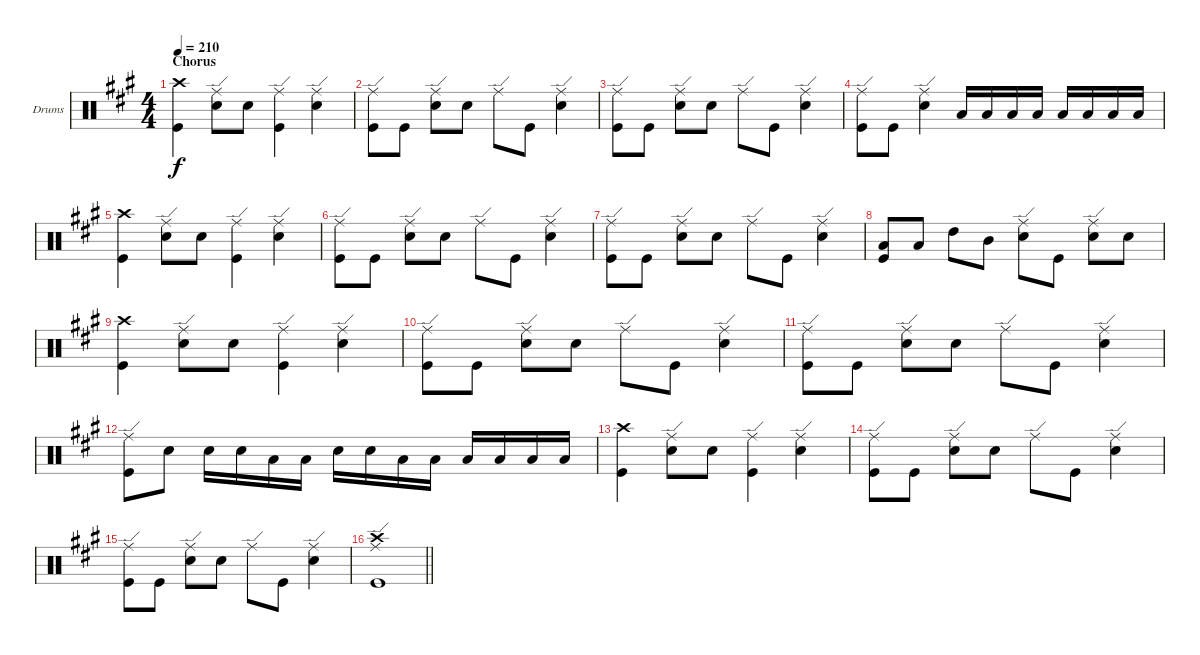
\defaultSystemsLayout 4
\bracketExtendMode groupsimilarinstruments
\firstSystemTrackNameOrientation horizontal
\otherSystemsTrackNameOrientation horizontal
\track ("Drums" "Drums") {instrument percussion}
\staff {score}
\articulation defaults
\ts (4 4)
\section ("" "Chorus")
\tempo 210
\clef neutral
\ks a
("Kick (hit)" "Crash high (hit)").4{dy f} ("Ride (edge)" "Snare (hit) 2").8 "Snare (hit) 2".8 ("Kick (hit)" "Ride (edge)").4 ("Ride (edge)" "Snare (hit) 2").4 |
("Kick (hit)" "Ride (edge)").8 "Kick (hit)".8 ("Snare (hit) 2" "Ride (edge)").8 "Snare (hit) 2".8 "Ride (edge)".8 "Kick (hit)".8 ("Snare (hit) 2" "Ride (edge)").4 |
("Kick (hit)" "Ride (edge)").8 "Kick (hit)".8 ("Ride (edge)" "Snare (hit) 2").8 "Snare (hit) 2".8 "Ride (edge)".8 "Kick (hit)".8 ("Snare (hit) 2" "Ride (edge)").4 |
("Kick (hit)" "Ride (edge)").8 "Kick (hit)".8 ("Snare (hit) 2" "Ride (edge)").4 "Low Tom (hit)".16 "Low Tom (hit)".16 "Low Tom (hit)".16 "Low Tom (hit)".16 "Low Tom (hit)".16 "Low Tom (hit)".16 "Low Tom (hit)".16 "Low Tom (hit)".16 |
("Kick (hit)" "Crash high (hit)").4 ("Ride (edge)" "Snare (hit) 2").8 "Snare (hit) 2".8 ("Kick (hit)" "Ride (edge)").4 ("Ride (edge)" "Snare (hit) 2").4 |
("Kick (hit)" "Ride (edge)").8 "Kick (hit)".8 ("Snare (hit) 2" "Ride (edge)").8 "Snare (hit) 2".8 "Ride (edge)".8 "Kick (hit)".8 ("Snare (hit) 2" "Ride (edge)").4 |
("Kick (hit)" "Ride (edge)").8 "Kick (hit)".8 ("Ride (edge)" "Snare (hit) 2").8 "Snare (hit) 2".8 "Ride (edge)".8 "Kick (hit)".8 ("Snare (hit) 2" "Ride (edge)").4 |
("Kick (hit)" "Low Tom (hit)").8 "Low Tom (hit)".8 "High Tom (hit)".8 "Mid Tom (hit)".8 ("Snare (hit) 2" "Ride (edge)").8 "Kick (hit)".8 ("Snare (hit) 2" "Ride (edge)").8 "Snare (hit) 2".8 |
("Kick (hit)" "Crash high (hit)").4 ("Ride (edge)" "Snare (hit) 2").8 "Snare (hit) 2".8 ("Kick (hit)" "Ride (edge)").4 ("Ride (edge)" "Snare (hit) 2").4 |
("Kick (hit)" "Ride (edge)").8 "Kick (hit)".8 ("Snare (hit) 2" "Ride (edge)").8 "Snare (hit) 2".8 "Ride (edge)".8 "Kick (hit)".8 ("Snare (hit) 2" "Ride (edge)").4 |
("Kick (hit)" "Ride (edge)").8 "Kick (hit)".8 ("Ride (edge)" "Snare (hit) 2").8 "Snare (hit) 2".8 "Ride (edge)".8 "Kick (hit)".8 ("Snare (hit) 2" "Ride (edge)").4 |
("Kick (hit)" "Ride (edge)").8 "Snare (hit) 2".8 "Snare (hit) 2".16 "Snare (hit) 2".16 "Low Tom (hit)".16 "Low Tom (hit)".16 "Snare (hit) 2".16 "Snare (hit) 2".16 "Low Tom (hit)".16 "Low Tom (hit)".16 "Low Tom (hit)".16 "Low Tom (hit)".16 "Low Tom (hit)".16 "Low Tom (hit)".16 |
("Kick (hit)" "Crash high (hit)").4 ("Ride (edge)" "Snare (hit) 2").8 "Snare (hit) 2".8 ("Kick (hit)" "Ride (edge)").4 ("Ride (edge)" "Snare (hit) 2").4 |
("Kick (hit)" "Ride (edge)").8 "Kick (hit)".8 ("Snare (hit) 2" "Ride (edge)").8 "Snare (hit) 2".8 "Ride (edge)".8 "Kick (hit)".8 ("Snare (hit) 2" "Ride (edge)").4 |
("Kick (hit)" "Ride (edge)").8 "Kick (hit)".8 ("Ride (edge)" "Snare (hit) 2").8 "Snare (hit) 2".8 "Ride (edge)".8 "Kick (hit)".8 ("Snare (hit) 2" "Ride (edge)").4 |
\barLineRight lightlight
("Kick (hit)" "Crash high (hit)" "Ride (edge)").1
